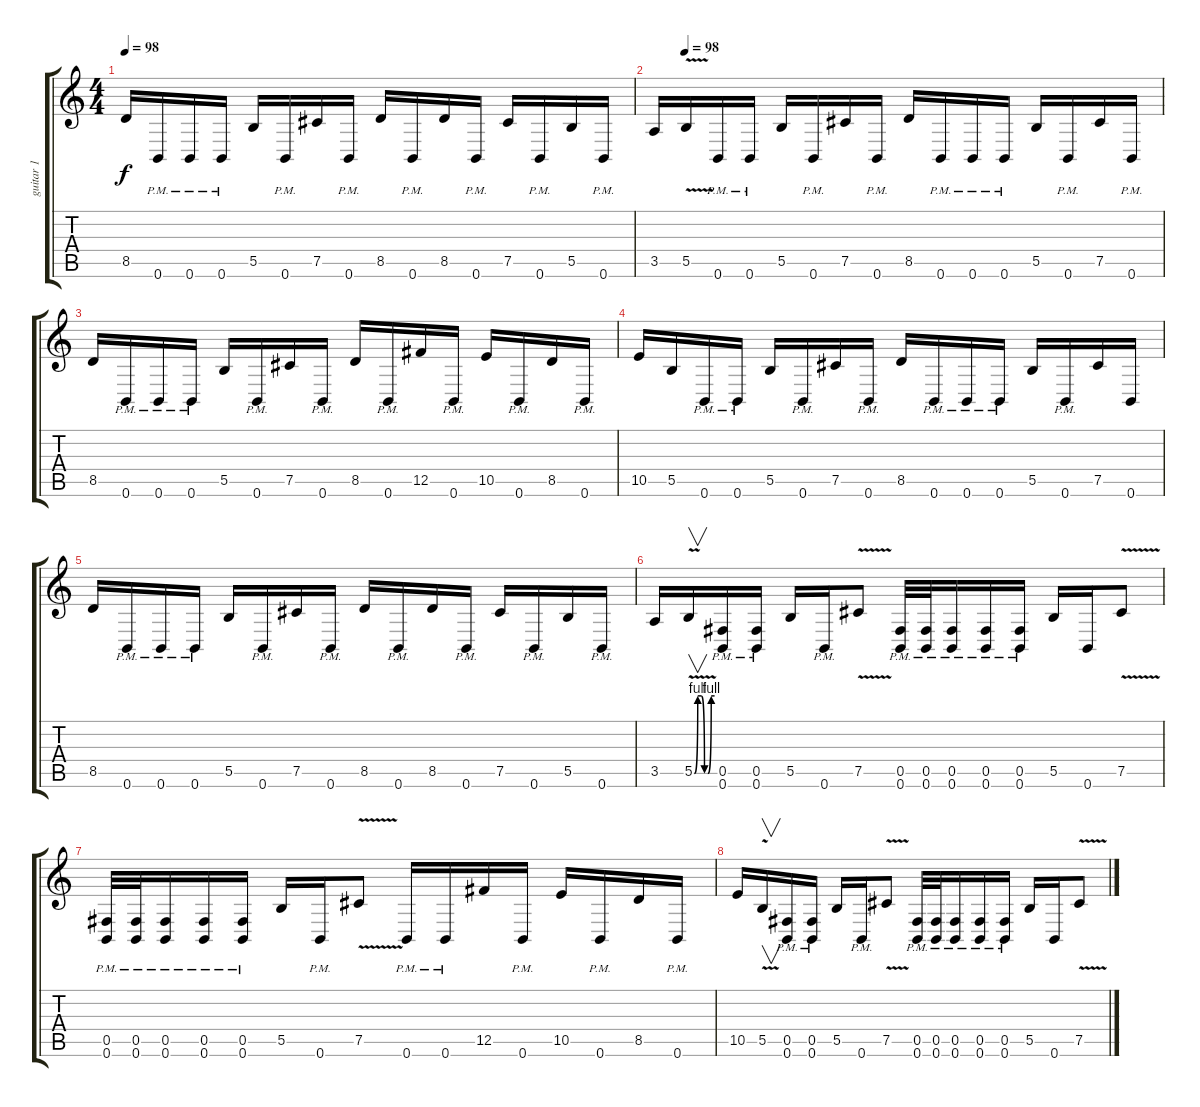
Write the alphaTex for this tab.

\track ("guitar 1" "guitar 1") {instrument distortionguitar}
\staff {score tabs}
\tuning (Db4 Ab3 E3 B2 Gb2 B1) {hide}
\ts (4 4)
\tempo 98
\clef g2
\ks c
8.5.16{dy f} 0.6{pm}.16 0.6{pm}.16 0.6{pm}.16 5.5.16 0.6{pm}.16 7.5.16 0.6{pm}.16 8.5.16 0.6{pm}.16 8.5.16 0.6{pm}.16 7.5.16 0.6{pm}.16 5.5.16 0.6{pm}.16 |
\tempo (98 0.0625)
3.5.16 5.5{v}.16 0.6{pm}.16 0.6{pm}.16 5.5.16 0.6{pm}.16 7.5.16 0.6{pm}.16 8.5.16 0.6{pm}.16 0.6{pm}.16 0.6{pm}.16 5.5.16 0.6{pm}.16 7.5.16 0.6{pm}.16 |
8.5.16 0.6{pm}.16 0.6{pm}.16 0.6{pm}.16 5.5.16 0.6{pm}.16 7.5.16 0.6{pm}.16 8.5.16 0.6{pm}.16 12.5.16 0.6{pm}.16 10.5.16 0.6{pm}.16 8.5.16 0.6{pm}.16 |
10.5.16 5.5.16 0.6{pm}.16 0.6{pm}.16 5.5.16 0.6{pm}.16 7.5.16 0.6{pm}.16 8.5.16 0.6{pm}.16 0.6{pm}.16 0.6{pm}.16 5.5.16 0.6{pm}.16 7.5.16 0.6.16 |
8.5.16 0.6{pm}.16 0.6{pm}.16 0.6{pm}.16 5.5.16 0.6{pm}.16 7.5.16 0.6{pm}.16 8.5.16 0.6{pm}.16 8.5.16 0.6{pm}.16 7.5.16 0.6{pm}.16 5.5.16 0.6{pm}.16 |
3.5.16 5.5{be (custom 0 0 10 4 20 4 30 0 40 0 50 4 60 4) v}.16{v} (0.5{pm} 0.6).16 (0.5{pm} 0.6).16 5.5.16 0.6{pm}.16 7.5{v}.8 (0.5{pm} 0.6).32 (0.5{pm} 0.6).32 (0.5{pm} 0.6).16 (0.5{pm} 0.6).16 (0.5{pm} 0.6).16 5.5.16 0.6.16 7.5{v}.8 |
(0.5{pm} 0.6).32 (0.5{pm} 0.6).32 (0.5{pm} 0.6).16 (0.5{pm} 0.6).16 (0.5{pm} 0.6).16 5.5.16 0.6{pm}.16 7.5{v}.8 0.6{pm}.16 0.6{pm}.16 12.5.16 0.6{pm}.16 10.5.16 0.6{pm}.16 8.5.16 0.6{pm}.16 |
10.5.16 5.5{v}.16{v} (0.5{pm} 0.6).16 (0.5{pm} 0.6).16 5.5.16 0.6{pm}.16 7.5{v}.8 (0.5{pm} 0.6).32 (0.5{pm} 0.6).32 (0.5{pm} 0.6).16 (0.5{pm} 0.6).16 (0.5{pm} 0.6).16 5.5.16 0.6.16 7.5{v}.8
